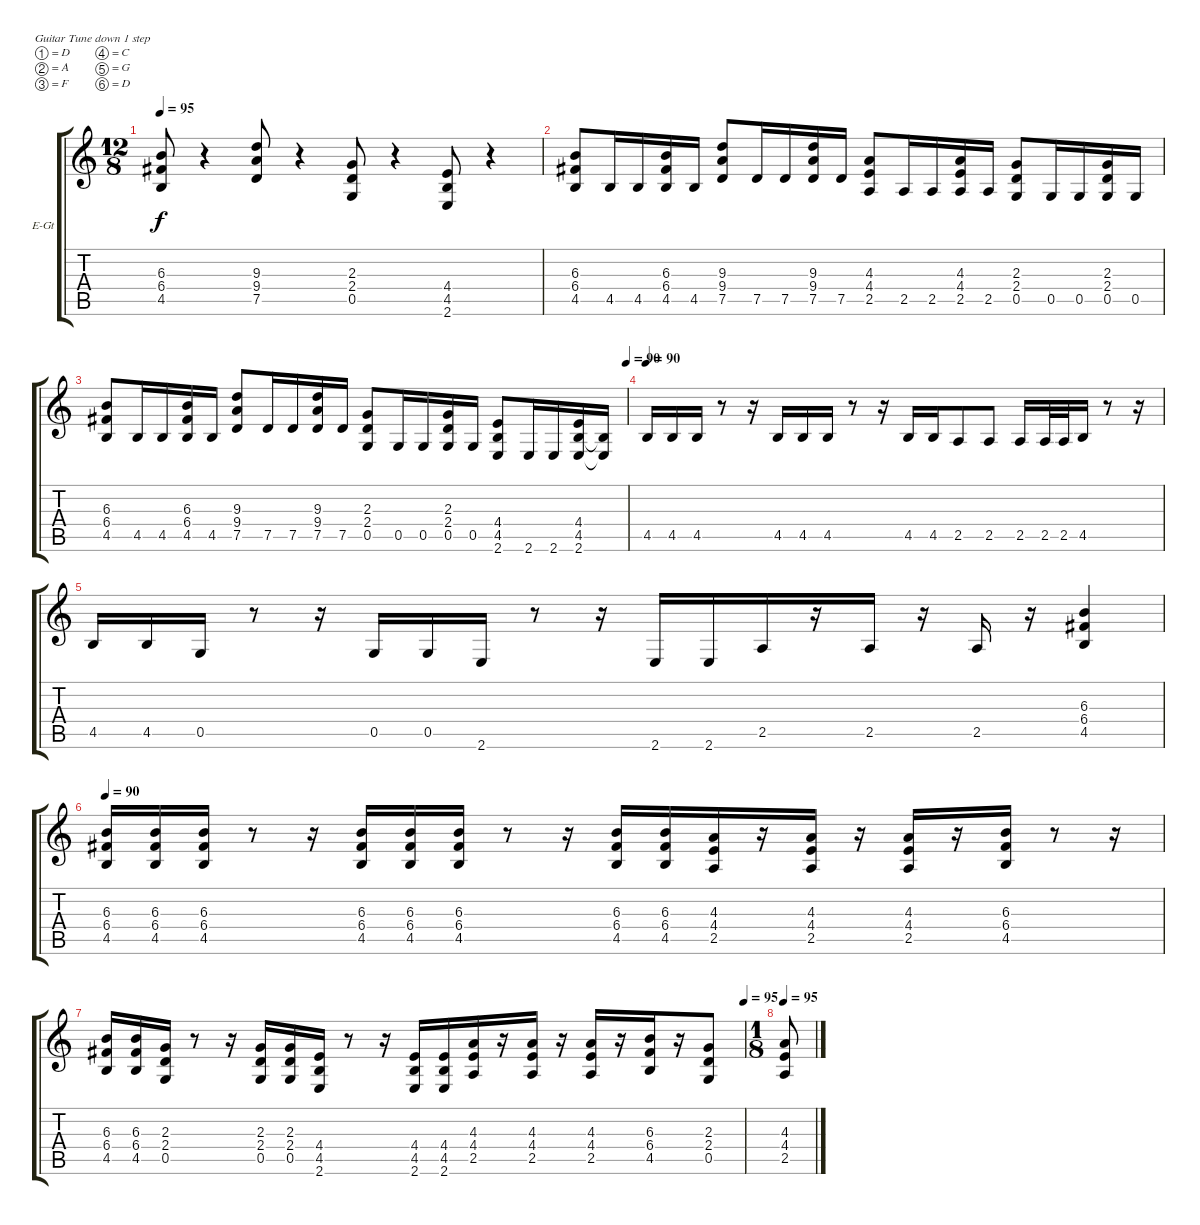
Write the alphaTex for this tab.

\bracketExtendMode groupsimilarinstruments
\firstSystemTrackNameOrientation horizontal
\otherSystemsTrackNameOrientation horizontal
\track ("Rhythm" "E-Gt") {instrument distortionguitar}
\staff {score tabs}
\tuning (D4 A3 F3 C3 G2 D2)
\ts (12 8)
\tempo 95
\clef g2
\ks c
(6.4 4.5 6.3).8{dy f} r.4 (9.4 7.5 9.3).8 r.4 (2.4 0.5 2.3).8 r.4 (4.5 2.6 4.4).8 r.4 |
(6.4 4.5 6.3).8 4.5.16 4.5.16 (6.4 4.5 6.3).16 4.5.16 (9.4 7.5 9.3).8 7.5.16 7.5.16 (9.4 7.5 9.3).16 7.5.16 (4.4 2.5 4.3).8 2.5.16 2.5.16 (4.4 2.5 4.3).16 2.5.16 (2.4 0.5 2.3).8 0.5.16 0.5.16 (2.4 0.5 2.3).16 0.5.16 |
\tempo (90 1)
(6.4 4.5 6.3).8 4.5.16 4.5.16 (6.4 4.5 6.3).16 4.5.16 (9.4 7.5 9.3).8 7.5.16 7.5.16 (9.4 7.5 9.3).16 7.5.16 (2.4 0.5 2.3).8 0.5.16 0.5.16 (2.4 0.5 2.3).16 0.5.16 (4.5 2.6 4.4).8 2.6.16 2.6.16 (4.5 2.6 4.4).16 (4.5{t} 2.6{t}).16 |
\tempo 90
4.5.16 4.5.16 4.5.16 r.8 r.16 4.5.16 4.5.16 4.5.16 r.8 r.16 4.5.16 4.5.16 2.5.8 2.5.8 2.5.16 2.5.32 2.5.32 4.5.16 r.8 r.16 |
4.5.16 4.5.16 0.5.16 r.8 r.16 0.5.16 0.5.16 2.6.16 r.8 r.16 2.6.16 2.6.16 2.5.16 r.16 2.5.16 r.16 2.5.16 r.16 (6.4 4.5 6.3).4 |
\tempo 90
(6.4 4.5 6.3).16 (6.4 4.5 6.3).16 (6.4 4.5 6.3).16 r.8 r.16 (6.4 4.5 6.3).16 (6.4 4.5 6.3).16 (6.4 4.5 6.3).16 r.8 r.16 (6.4 4.5 6.3).16 (6.4 4.5 6.3).16 (4.4 2.5 4.3).16 r.16 (4.4 2.5 4.3).16 r.16 (4.4 2.5 4.3).16 r.16 (6.4 4.5 6.3).16 r.8 r.16 |
\tempo (95 1)
(6.4 4.5 6.3).16 (6.4 4.5 6.3).16 (2.4 0.5 2.3).16 r.8 r.16 (2.4 0.5 2.3).16 (2.4 0.5 2.3).16 (4.5 2.6 4.4).16 r.8 r.16 (4.5 2.6 4.4).16 (4.5 2.6 4.4).16 (4.4 2.5 4.3).16 r.16 (4.4 2.5 4.3).16 r.16 (4.4 2.5 4.3).16 r.16 (6.4 4.5 6.3).16 r.16 (2.4 0.5 2.3).8 |
\ts (1 8)
\beaming (8 1)
\tempo 95
(4.4 2.5 4.3).8
